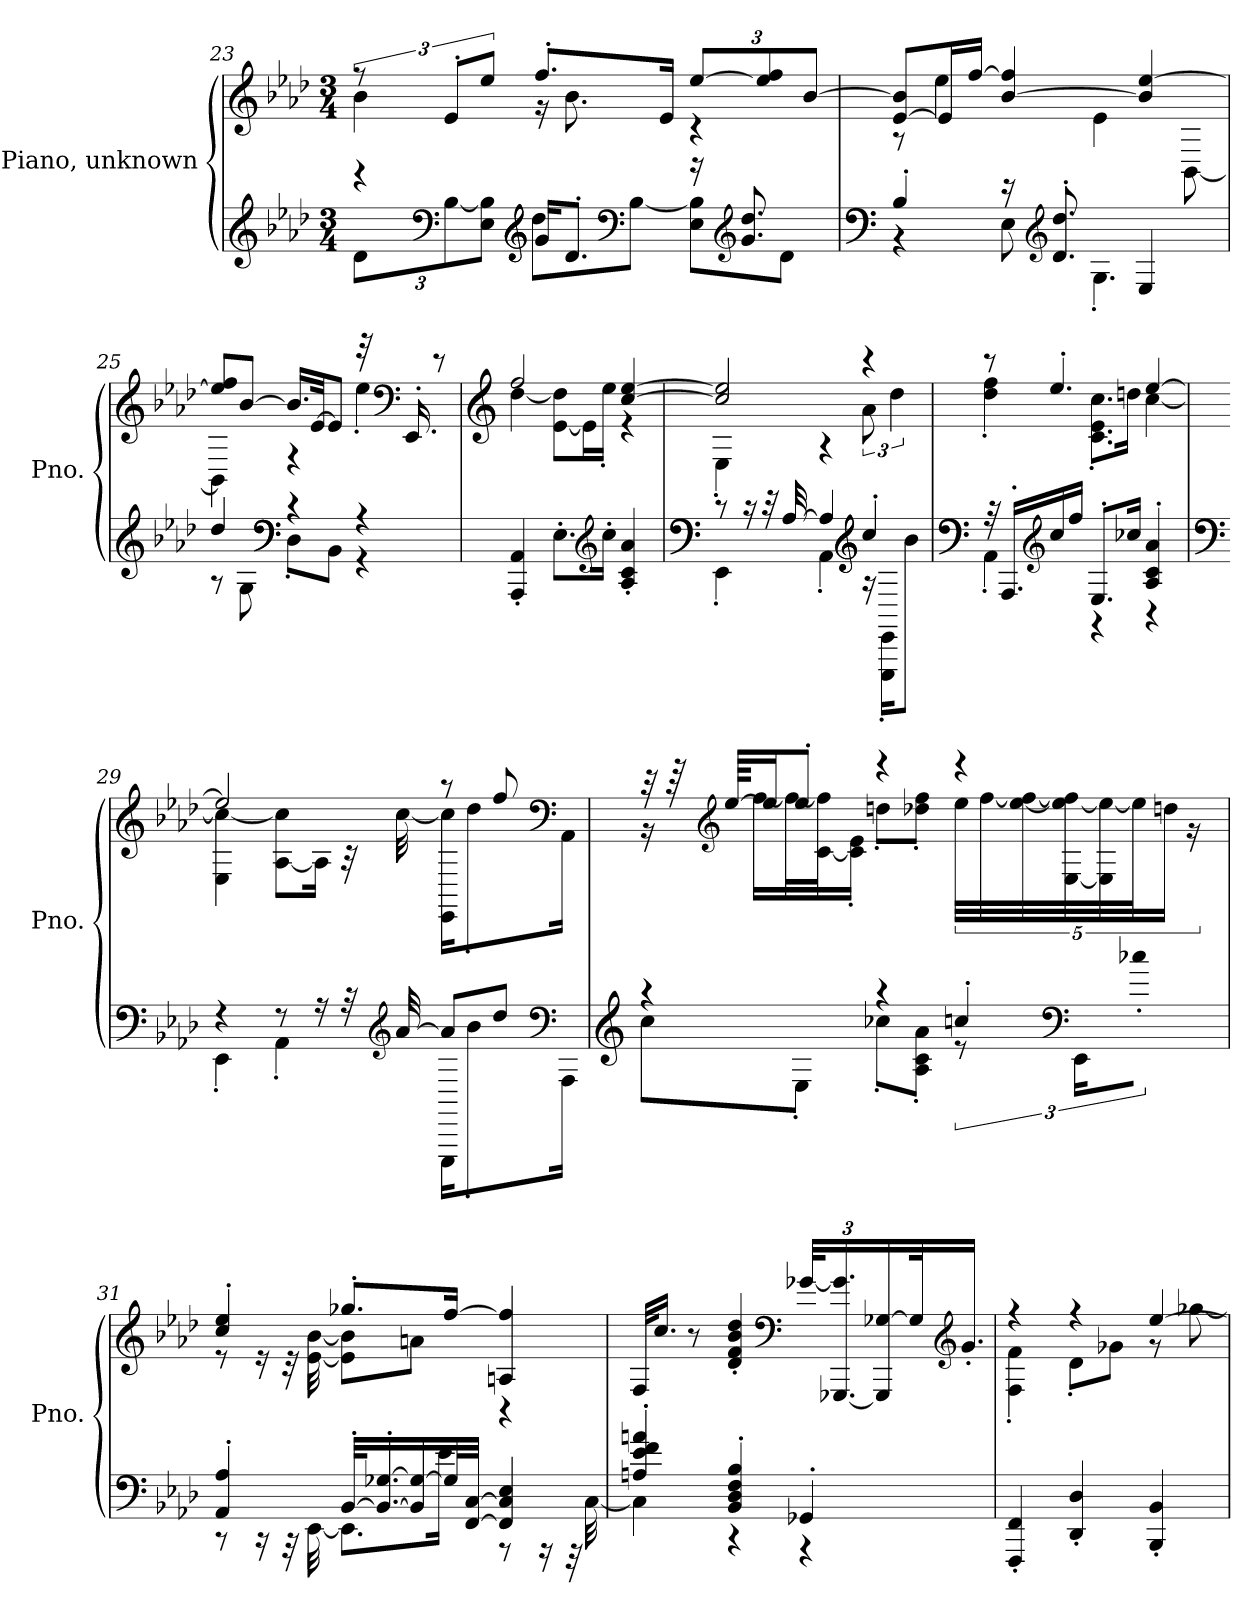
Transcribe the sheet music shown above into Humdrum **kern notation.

**kern	**kern
*part1	*part1
*staff2	*staff1
*I"Piano, unknown	*
*I'Pno.	*
*clefG2	*clefG2
*k[b-e-a-d-]	*k[b-e-a-d-]
*M3/4	*M3/4
=23	=23
*^	*
*	*Xbrackettup	*
*	*	*^
4r	12d-\L	12r	4b-\
*clefF4	*	*	*
.	[12B-\	12e-'/L	.
.	12E-\ 12B-\]J	12ee-/J	.
*clefG2	*	*	*
16g/KL	8dd-\L	8.ff'/L	16r
8.d-'/J	.	.	8.b-\
*clefF4	*	*	*
.	[8B-\J	.	.
.	.	16e-/Jk	.
*	*	*Xbrackettup	*
16r	8E-\ 8B-\]L	[12ee-/L	4r
*clefG2	*	*	*
8.g/ 8.dd-/	.	.	.
.	.	12ee-/] 12ff/	.
.	8d-\J	.	.
.	.	[12b-/J	.
!!LO:LB:g=z	!!
=24	=24	=24	=24
*clefF4	*	*	*
4B-'/	4r	[8e-/ 8b-/]L	8r
.	.	16e-/L]	4ee-\
.	.	[16ff/JJ	.
16r	8E-\	[4b-/ 4ff/]	.
*clefG2	*	*	*
8.d-/' 8.dd-/'	.	.	.
.	4.G'\	.	4e-\
4E-/	.	4b-/] [4ee-/	.
.	.	.	[8BB-\
=25	=25	=25	=25
4dd-/	8r	8ee-/] 8ff/L	4BB-\]
.	8G\	[8b-/J	.
*clefF4	*	*	*
4r	8D-'\L	16.b-/LL]	4r
.	.	[32e-/JK	.
.	8BB-\J	8e-/J]	.
4r	4r	32r	4ee-'\
*	*	*clefF4	*
.	.	16.EE-'/	.
.	.	8r	.
*v	*v	*	*
=26	=26	=26
*	*clefG2	*
4AAA-/' 4AA-/'	2ff/	[4dd-\
8.E-'\L	.	[8e-\ 8dd-\]L
.	.	16e-\L]
*clefG2	*	*
16cc'\Jk	.	16ee-'\JJ
4A-/' 4c/' 4a-/'	[4cc/ [4ee-/	4r
!!LO:LB:g=z	!!
=27	=27	=27
*clefF4	*	*
*^	*	*
8r	4EE-'\	2cc/] 2ee-/]	4E-'\
16r	.	.	.
32r	.	.	.
[32A-/	.	.	.
4A-/]	4AA-'\	.	4r
*clefG2	*	*	*
*	*	*	*brackettup
4cc'/	16r	4r	12a-\
.	16EEE-\' 16EE-\'KL	.	.
.	.	.	6dd-\
.	8b-\J	.	.
=28	=28	=28	=28
*clefF4	*	*	*
32r	4AA-'\	8r	4dd-\' 4ff\'
16.AAA-'/LL	.	.	.
*clefG2	*	*	*
16cc/	.	4.ee-'/	.
16ff/JJ	.	.	.
8.E-'/L	4r	.	8.c\' 8.e-\' 8.cc\'L
16cc-X/Jk	.	.	16ddn\Jk
4A-/' 4c/' 4a-/'	4r	[4ee-/	[4cc\
=29	=29	=29	=29
*clefF4	*	*	*
4r	4EE-'\	2ee-/]	4E-\ 4cc\_
8r	4AA-'\	.	[8A-\ 8cc\]L
16r	.	.	16A-\Jk]
32r	.	.	32r
*clefG2	*	*	*
[32a-/	.	.	[32cc\
8a-/L]	16EEE-\KL	8r	16EE-\ 16cc\]KL
.	8b-'\	.	8dd-'\
8dd-/J	.	8ff/	.
*clefF4	*	*clefF4	*
.	16AAA-\Jk	.	16AA-\Jk
!!LO:LB:g=z	!!
=30	=30	=30	=30
*clefG2	*	*	*
4r	8cc\L	32r	16r
.	.	64r	.
*	*	*clefG2	*
.	.	[64ee-/KKLL	.
.	.	16ee-/J]	[16ff\LL
.	8E-'\J	8ee-'/J	32ff\L_
.	.	.	[32c\ 32ff\]J
.	.	.	16c\]' 16e-\'JJ
4r	8cc-X'\L	4r	8ddn'\L
.	8A-\' 8c\' 8a-\'J	.	8dd-X\' 8ff\'J
*	*brackettup	*	*
4ccn'/	12r	4r	40ee-\LLL
.	.	.	[40ff\
.	.	.	[40ee-\ 40ff\_
.	.	.	[40E-\ 40ee-\_ 40ff\]
*clefF4	*	*	*
.	24EE-\KL	.	.
.	.	.	40E-\] 40ee-\_
.	8cc-X'\J	.	40ee-\J]
.	.	.	20ddn\JJ
.	.	.	20r
!!LO:LB:g=z	!!
=31	=31	=31	=31
4AA-/' 4A-/'	8r	4cc/' 4ee-/'	8r
.	16r	.	16r
.	32r	.	32r
.	[32EE-\	.	[32e-\ [32b-\
[32BB-'/KLL	8.EE-\L]	8.gg-X'/L	8e-\] 8b-\]L
16.BB-/_' [16.G-X/'	.	.	.
16BB-/] 16G-/_	.	.	8an\J
32G-/L]	16e-\Jk	[16ff/Jk	.
[32FF/ [32C/JJJ	.	.	.
4FF/] 4C/] 4E-/	8r	4An/ 4ff/]	4r
.	16r	.	.
.	32r	.	.
.	[32C\	.	.
*	*	*v	*v
=32	=32	=32
4An/' 4e-/' 4f/' 4an/'	4C\]	32F/KLL
.	.	16.cc/JJ
.	.	8r
4BB-/' 4D-/' 4F/' 4B-/'	4r	4d-/' 4f/' 4b-/' 4dd-/'
*	*	*clefF4
*	*	*Xbrackettup
4GG-X'/	4r	[48g-X/KLL
.	.	[24.GGG-X/ 24.g-/]
.	.	24GGG-/] [24G-X/
.	.	32G-/K]
*	*	*clefG2
.	.	16.g-'/JJ
*v	*v	*
=33	=33
*	*^
4FFF/' 4FF/'	4r	4F\' 4f\'
4DD-/' 4D-/'	4r	8d-'\L
.	.	8g-X\J
4BBB-/' 4BB-/'	[4ee-/	8r
.	.	[8gg-X\
*	*v	*v
=	=
*-	*-
